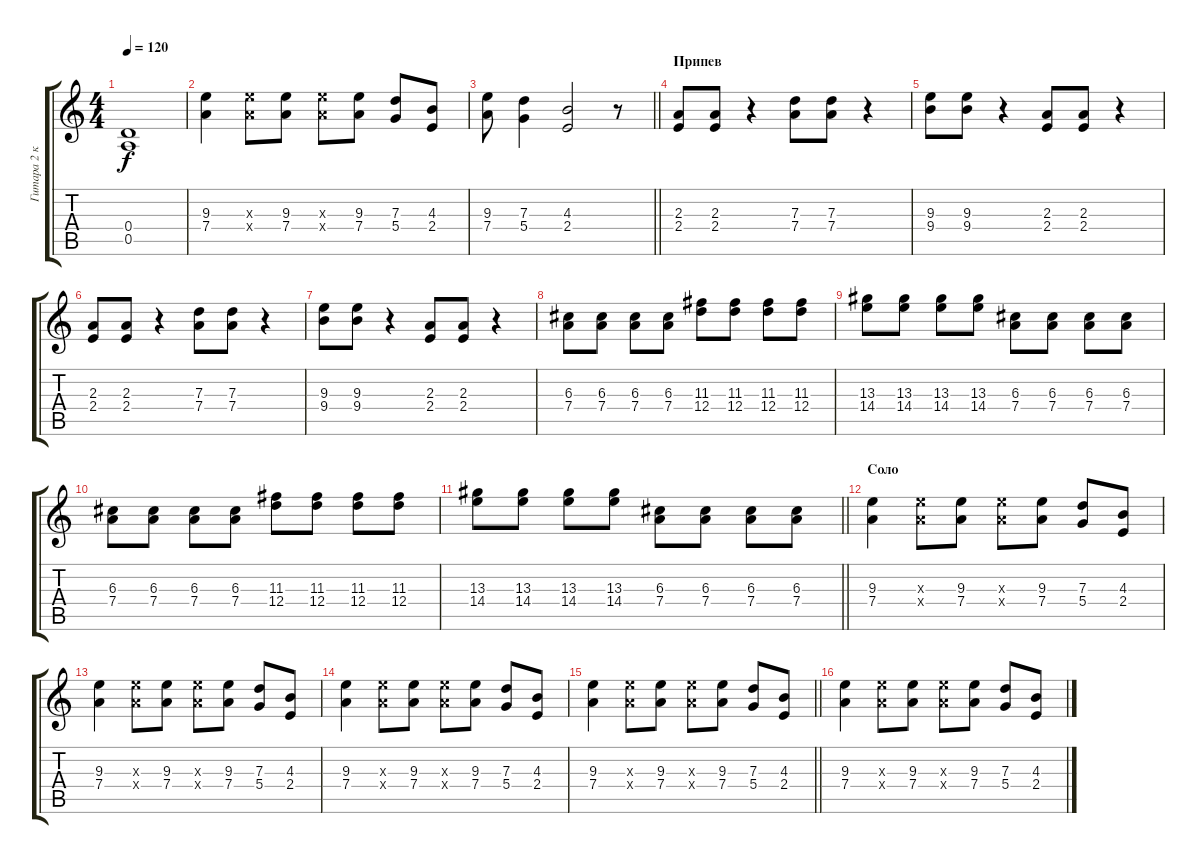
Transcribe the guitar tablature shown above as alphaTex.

\track ("Гитара 2 к.2" "Гитара 2 к") {instrument distortionguitar}
\staff {score tabs}
\tuning (E4 B3 G3 D3 A2 E2) {hide}
\ts (4 4)
\tempo 120
\clef g2
\ks c
(0.4 0.5).1{dy f} |
(9.3 7.4).4 (9.3{x} 7.4{x}).8 (9.3 7.4).8 (9.3{x} 7.4{x}).8 (9.3 7.4).8 (7.3 5.4).8 (4.3 2.4).8 |
\barLineRight lightlight
(9.3 7.4).8 (7.3 5.4).4 (4.3 2.4).2 r.8 |
\section ("" "Припев")
(2.3 2.4).8 (2.3 2.4).8 r.4 (7.3 7.4).8 (7.3 7.4).8 r.4 |
(9.3 9.4).8 (9.3 9.4).8 r.4 (2.3 2.4).8 (2.3 2.4).8 r.4 |
(2.3 2.4).8 (2.3 2.4).8 r.4 (7.3 7.4).8 (7.3 7.4).8 r.4 |
(9.3 9.4).8 (9.3 9.4).8 r.4 (2.3 2.4).8 (2.3 2.4).8 r.4 |
(6.3 7.4).8 (6.3 7.4).8 (6.3 7.4).8 (6.3 7.4).8 (11.3 12.4).8 (11.3 12.4).8 (11.3 12.4).8 (11.3 12.4).8 |
(13.3 14.4).8 (13.3 14.4).8 (13.3 14.4).8 (13.3 14.4).8 (6.3 7.4).8 (6.3 7.4).8 (6.3 7.4).8 (6.3 7.4).8 |
(6.3 7.4).8 (6.3 7.4).8 (6.3 7.4).8 (6.3 7.4).8 (11.3 12.4).8 (11.3 12.4).8 (11.3 12.4).8 (11.3 12.4).8 |
\barLineRight lightlight
(13.3 14.4).8 (13.3 14.4).8 (13.3 14.4).8 (13.3 14.4).8 (6.3 7.4).8 (6.3 7.4).8 (6.3 7.4).8 (6.3 7.4).8 |
\section ("" "Соло")
(9.3 7.4).4 (9.3{x} 7.4{x}).8 (9.3 7.4).8 (9.3{x} 7.4{x}).8 (9.3 7.4).8 (7.3 5.4).8 (4.3 2.4).8 |
(9.3 7.4).4 (9.3{x} 7.4{x}).8 (9.3 7.4).8 (9.3{x} 7.4{x}).8 (9.3 7.4).8 (7.3 5.4).8 (4.3 2.4).8 |
(9.3 7.4).4 (9.3{x} 7.4{x}).8 (9.3 7.4).8 (9.3{x} 7.4{x}).8 (9.3 7.4).8 (7.3 5.4).8 (4.3 2.4).8 |
\barLineRight lightlight
(9.3 7.4).4 (9.3{x} 7.4{x}).8 (9.3 7.4).8 (9.3{x} 7.4{x}).8 (9.3 7.4).8 (7.3 5.4).8 (4.3 2.4).8 |
(9.3 7.4).4 (9.3{x} 7.4{x}).8 (9.3 7.4).8 (9.3{x} 7.4{x}).8 (9.3 7.4).8 (7.3 5.4).8 (4.3 2.4).8
